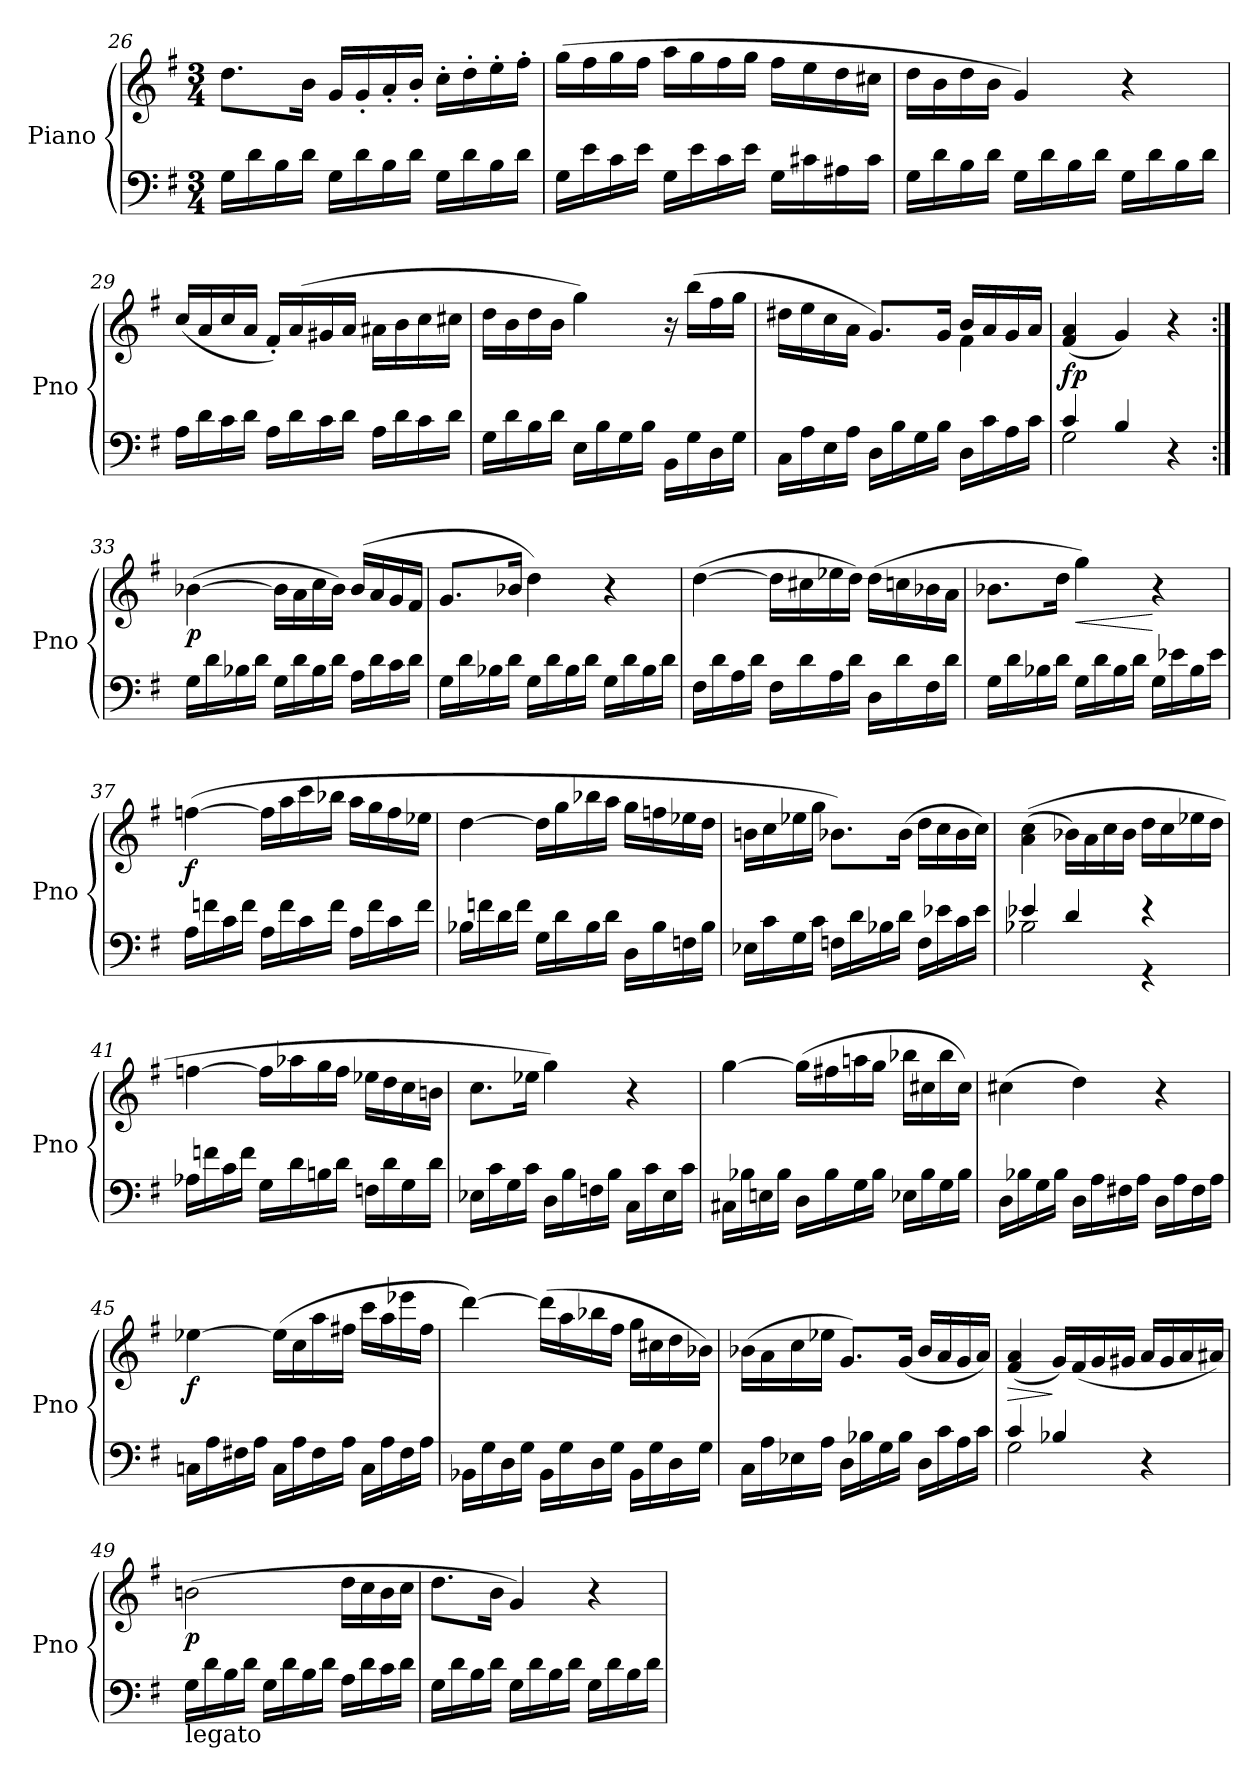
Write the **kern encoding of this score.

**kern	**kern	**dynam
*part1	*part1	*part1
*staff2	*staff1	*staff1/2
*I"Piano	*	*
*I'Pno	*	*
*clefF4	*clefG2	*
*k[f#]	*k[f#]	*
*G:	*G:	*
*M3/4	*M3/4	*
=26	=26	=26
16G\LL	8.dd\L	.
16d\	.	.
16B\	.	.
16d\JJ	16b\Jk	.
16G\LL	16g/LL	.
16d\	16g'/	.
16B\	16a'/	.
16d\JJ	16b'/JJ	.
16G\LL	16cc'\LL	.
16d\	16dd'\	.
16B\	16ee'\	.
16d\JJ	16ff#'\JJ	.
=27	=27	=27
16G\LL	(>16gg\LL	.
16e\	16ff#\	.
16c\	16gg\	.
16e\JJ	16ff#\JJ	.
16G\LL	16aa\LL	.
16e\	16gg\	.
16c\	16ff#\	.
16e\JJ	16gg\JJ	.
16G\LL	16ff#\LL	.
16c#X\	16ee\	.
16A#X\	16dd\	.
16c#\JJ	16cc#X\JJ	.
=28	=28	=28
16G\LL	16dd\LL	.
16d\	16b\	.
16B\	16dd\	.
16d\JJ	16b\JJ	.
16G\LL	4g/)	.
16d\	.	.
16B\	.	.
16d\JJ	.	.
16G\LL	4r	.
16d\	.	.
16B\	.	.
16d\JJ	.	.
=29	=29	=29
16A\LL	(<16cc/LL	.
16d\	16a/	.
16c\	16cc/	.
16d\JJ	16a/JJ	.
16A\LL	16f#'/LL)	.
16d\	(>16a/	.
16c\	16g#X/	.
16d\JJ	16a/JJ	.
16A\LL	16a#X\LL	.
16d\	16b\	.
16c\	16cc\	.
16d\JJ	16cc#X\JJ	.
=30	=30	=30
16G\LL	16dd\LL	.
16d\	16b\	.
16B\	16dd\	.
16d\JJ	16b\JJ	.
16E\LL	4gg\)	.
16B\	.	.
16G\	.	.
16B\JJ	.	.
16BB\LL	16r	.
16G\	(>16bb\LL	.
16D\	16ff#\	.
16G\JJ	16gg\JJ	.
=31	=31	=31
*	*^	*
16C\LL	16dd#X\LL	2ryy	.
16A\	16ee\	.	.
16E\	16cc\	.	.
16A\JJ	16a\JJ	.	.
16D\LL	8.g/L)	.	.
16B\	.	.	.
16G\	.	.	.
16B\JJ	16g/Jk	.	.
16D\LL	16b/LL	4f#\	.
16c\	16a/	.	.
16A\	16g/	.	.
16c\JJ	16a/JJ	.	.
*	*v	*v	*
=32	=32	=32
*^	*	*
!	!	!	!LO:DY:b
4c/	2G\	(<4f#/ 4a/	fp
4B/	.	4g/)	.
4r	4ryy	4r	.
=33:|!	=33:|!	=33:|!	=33:|!
!	!	!	!LO:DY:b
*v	*v	*	*
16G\LL	(>[4b-X\	p
16d\	.	.
16B-X\	.	.
16d\JJ	.	.
16G\LL	16b-\LL]	.
16d\	16a\	.
16B-\	16cc\	.
16d\JJ	16b-\JJ)	.
16A\LL	(>16b-/LL	.
16d\	16a/	.
16c\	16g/	.
16d\JJ	16f#/JJ	.
=34	=34	=34
16G\LL	8.g/L	.
16d\	.	.
16B-X\	.	.
16d\JJ	16b-X/Jk	.
16G\LL	4dd\)	.
16d\	.	.
16B-\	.	.
16d\JJ	.	.
16G\LL	4r	.
16d\	.	.
16B-\	.	.
16d\JJ	.	.
=35	=35	=35
16F#\LL	(>[4dd\	.
16d\	.	.
16A\	.	.
16d\JJ	.	.
16F#\LL	16dd\LL]	.
16d\	16cc#X\	.
16A\	16ee-X\	.
16d\JJ	16dd\JJ)	.
16D\LL	(>16dd\LL	.
16d\	16ccn\	.
16F#\	16b-X\	.
16d\JJ	16a\JJ	.
=36	=36	=36
16G\LL	8.b-X\L	.
16d\	.	.
16B-X\	.	.
16d\JJ	16dd\Jk	.
!	!	!LO:HP:b
16G\LL	4gg\)	<
16d\	.	.
16B-\	.	.
16d\JJ	.	.
16G\LL	4r	[
16e-X\	.	.
16B-\	.	.
16e-\JJ	.	.
=37	=37	=37
!	!	!LO:DY:b
16A\LL	(>[4ffn\	f
16fn\	.	.
16c\	.	.
16f\JJ	.	.
16A\LL	16ff\LL]	.
16f\	16aa\	.
16c\	16ccc\	.
16f\JJ	16bb-X\JJ	.
16A\LL	16aa\LL	.
16f\	16gg\	.
16c\	16ff\	.
16f\JJ	16ee-X\JJ	.
=38	=38	=38
16B-X\LL	[4dd\	.
16fn\	.	.
16d\	.	.
16f\JJ	.	.
16G\LL	16dd\LL]	.
16d\	16gg\	.
16B-\	16bb-X\	.
16d\JJ	16aa\JJ	.
16D\LL	16gg\LL	.
16B-\	16ffn\	.
16Fn\	16ee-X\	.
16B-\JJ	16dd\JJ	.
=39	=39	=39
16E-X\LL	16bn\LL	.
16c\	16cc\	.
16G\	16ee-X\	.
16c\JJ	16gg\JJ	.
16Fn\LL	8.b-X\L)	.
16d\	.	.
16B-X\	.	.
16d\JJ	(>16b-\Jk	.
16F\LL	16dd\LL	.
16e-X\	16cc\	.
16c\	16b-\	.
16e-\JJ	16cc\JJ)	.
=40	=40	=40
*^	*	*
4e-X/	2B-X\	(>(>4a\ 4cc\	.
4d/	.	16b-X\LL)	.
.	.	16a\	.
.	.	16cc\	.
.	.	16b-\JJ	.
4r	4r	16dd\LL	.
.	.	16cc\	.
.	.	16ee-X\	.
.	.	16dd\JJ	.
*v	*v	*	*
=41	=41	=41
16A-X\LL	[4ffn\	.
16fn\	.	.
16c\	.	.
16f\JJ	.	.
16G\LL	16ff\LL]	.
16d\	16aa-X\	.
16Bn\	16gg\	.
16d\JJ	16ff\JJ	.
16Fn\LL	16ee-X\LL	.
16d\	16dd\	.
16G\	16cc\	.
16d\JJ	16bn\JJ	.
=42	=42	=42
16E-X\LL	8.cc\L	.
16c\	.	.
16G\	.	.
16c\JJ	16ee-X\Jk	.
16D\LL	4gg\)	.
16B\	.	.
16Fn\	.	.
16B\JJ	.	.
16C\LL	4r	.
16c\	.	.
16E-\	.	.
16c\JJ	.	.
=43	=43	=43
16C#X\LL	[4gg\	.
16B-X\	.	.
16En\	.	.
16B-\JJ	.	.
16D\LL	(>16gg\LL]	.
16B-\	16ff#X\	.
16G\	16aan\	.
16B-\JJ	16gg\JJ	.
16E-X\LL	16bb-X\LL	.
16B-\	16cc#X\	.
16G\	16bb-\	.
16B-\JJ	16cc#\JJ)	.
=44	=44	=44
16D\LL	(>4cc#X\	.
16B-X\	.	.
16G\	.	.
16B-\JJ	.	.
16D\LL	4dd\)	.
16A\	.	.
16F#X\	.	.
16A\JJ	.	.
16D\LL	4r	.
16A\	.	.
16F#\	.	.
16A\JJ	.	.
=45	=45	=45
!	!	!LO:DY:b
16Cn\LL	[4ee-X\	f
16A\	.	.
16F#X\	.	.
16A\JJ	.	.
16C\LL	(>16ee-\LL]	.
16A\	16cc\	.
16F#\	16aa\	.
16A\JJ	16ff#X\JJ	.
16C\LL	16ccc\LL	.
16A\	16aa\	.
16F#\	16eee-X\	.
16A\JJ	16ff#\JJ	.
=46	=46	=46
16BB-X\LL	[4ddd\)	.
16G\	.	.
16D\	.	.
16G\JJ	.	.
16BB-\LL	(>16ddd\LL]	.
16G\	16aa\	.
16D\	16bb-X\	.
16G\JJ	16ff#\JJ	.
16BB-\LL	16gg\LL	.
16G\	16cc#X\	.
16D\	16dd\	.
16G\JJ	16b-X\JJ)	.
=47	=47	=47
16C\LL	(>16b-X\LL	.
16A\	16a\	.
16E-X\	16cc\	.
16A\JJ	16ee-X\JJ	.
16D\LL	8.g/L)	.
16B-X\	.	.
16G\	.	.
16B-\JJ	(<16g/Jk	.
16D\LL	16b-/LL	.
16c\	16a/	.
16A\	16g/	.
16c\JJ	16a/JJ)	.
=48	=48	=48
*^	*	*
!	!	!	!LO:HP:b
4c/	2G\	(<4f#/ 4a/	>
4B-X/	.	16g/LL)	]
.	.	(<16f#/	.
.	.	16g/	.
.	.	16g#X/JJ	.
4r	4ryy	16a/LL	.
.	.	16g#/	.
.	.	16a/	.
.	.	16a#X/JJ)	.
*v	*v	*	*
=49	=49	=49
!LO:TX:b:t=legato	!	!
!	!	!LO:DY:b
16G\LL	(>2bn\	p
16d\	.	.
16B\	.	.
16d\JJ	.	.
16G\LL	.	.
16d\	.	.
16B\	.	.
16d\JJ	.	.
16A\LL	16dd\LL	.
16d\	16cc\	.
16c\	16b\	.
16d\JJ	16cc\JJ	.
=50	=50	=50
16G\LL	8.dd\L	.
16d\	.	.
16B\	.	.
16d\JJ	16b\Jk	.
16G\LL	4g/)	.
16d\	.	.
16B\	.	.
16d\JJ	.	.
16G\LL	4r	.
16d\	.	.
16B\	.	.
16d\JJ	.	.
=	=	=
*-	*-	*-
